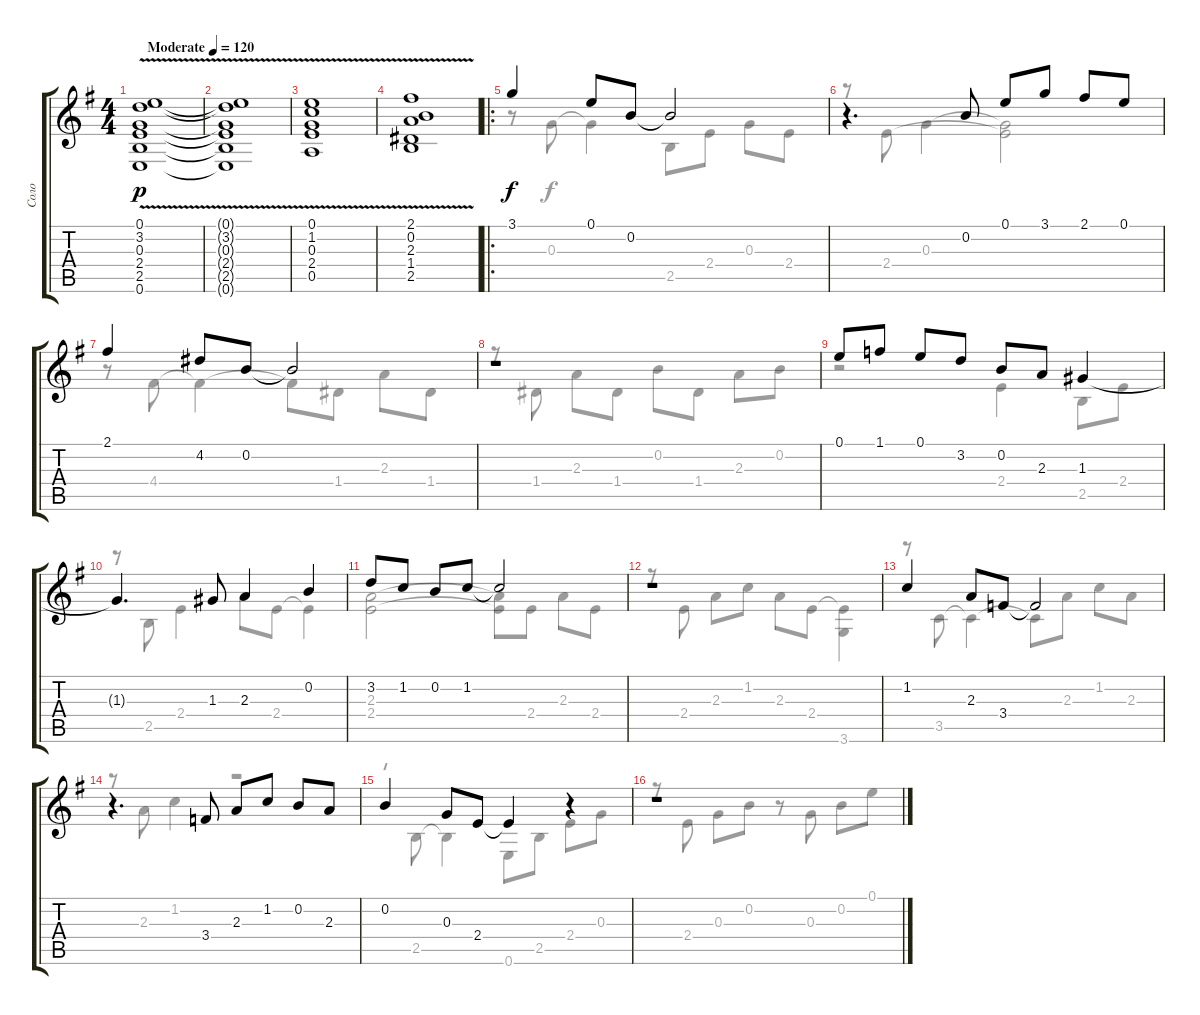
\track ("Соло" "Соло") {instrument acousticguitarsteel}
\staff {score tabs}
\tuning (E4 B3 G3 D3 A2 E2) {hide}
\voice
\ts (4 4)
\tempo (120 "Moderate")
\clef g2
\ks eminor
(0.1 3.2 0.3 2.4 2.5{v} 0.6).1{dy p instrument acousticguitarsteel} |
(0.1{t} 3.2{t} 0.3{t} 2.4{t} 2.5{t} 0.6{t}).1 |
(0.1 1.2 0.3 2.4 0.5{v}).1 |
(2.1 0.2 2.3 1.4 2.5{v}).1 |
\ro
3.1.4{dy f} 0.1.8 0.2.8 0.2{t}.2 |
r.4{d} 0.2.8 0.1.8 3.1.8 2.1.8 0.1.8 |
2.1.4 4.2.8 0.2.8 0.2{t}.2 |
r.1 |
0.1.8 1.1.8 0.1.8 3.2.8 0.2.8 2.3.8 1.3.4 |
1.3{t}.4{d} 1.3.8 2.3.4 0.2.4 |
3.2.8 1.2.8 0.2.8 1.2.8 1.2{t}.2 |
r.1 |
1.2.4 2.3.8 3.4.8 3.4{t}.2 |
r.4{d} 3.4.8 2.3.8 1.2.8 0.2.8 2.3.8 |
0.2.4 0.3.8 2.4.8 2.4{t}.4 r.4 |
r.1
\voice
\clef g2
\ottava regular
\simile none
\ks eminor
|
|
|
|
r.8 0.3.8 0.3{t}.4 2.5.8 2.4.8 0.3.8 2.4.8 |
r.8 2.4.8 0.3.4 (0.3{t} 2.4{t}).2 |
r.8 4.4.8 4.4{t}.4 4.4{t}.8 1.4.8 2.3.8 1.4.8 |
r.8 1.4.8 2.3.8 1.4.8 0.2.8 1.4.8 2.3.8 0.2.8 |
r.2 2.4.4 2.5.8 2.4.8 |
r.8 2.5.8 2.4.4 2.3.8 2.4.8 2.4{t}.4 |
(2.3 2.4).2 (2.3{t} 2.4{t}).8 2.4.8 2.3.8 2.4.8 |
r.8 2.4.8 2.3.8 1.2.8 2.3.8 2.4.8 (2.4{t} 3.6).4 |
r.8 3.5.8 3.5{t}.4 3.5{t}.8 2.3.8 1.2.8 2.3.8 |
r.8 2.3.8 1.2.4 r.2 |
r.8 2.5.8 2.5{t}.4 0.6.8 2.5.8 2.4.8 0.3.8 |
r.8 2.4.8 0.3.8 0.2.8 r.8 0.3.8 0.2.8 0.1.8
